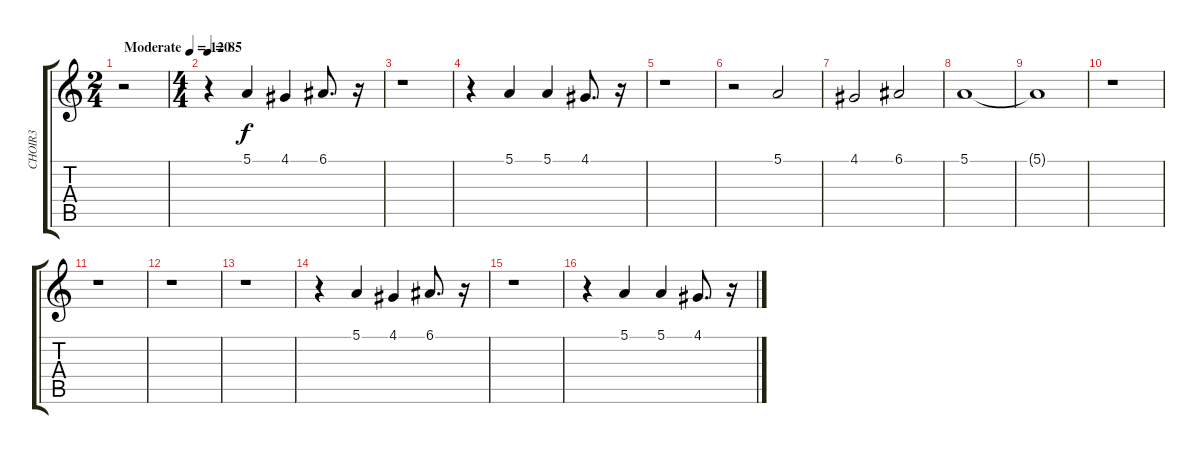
\track ("CHOIR3" "CHOIR3") {instrument choiraahs}
\staff {score tabs}
\tuning (E4 B3 G3 D3 A2 E2) {hide}
\ts (2 4)
\tempo (120 "Moderate")
\clef g2
\ks c
r.2{dy f instrument choiraahs} |
\ts (4 4)
\tempo 85
r.4 5.1.4 4.1.4 6.1.8{d} r.16 |
r.1 |
r.4 5.1.4 5.1.4 4.1.8{d} r.16 |
r.1 |
r.2 5.1.2 |
4.1.2 6.1.2 |
5.1.1 |
5.1{t}.1 |
r.1 |
r.1 |
r.1 |
r.1 |
r.4 5.1.4 4.1.4 6.1.8{d} r.16 |
r.1 |
r.4 5.1.4 5.1.4 4.1.8{d} r.16
